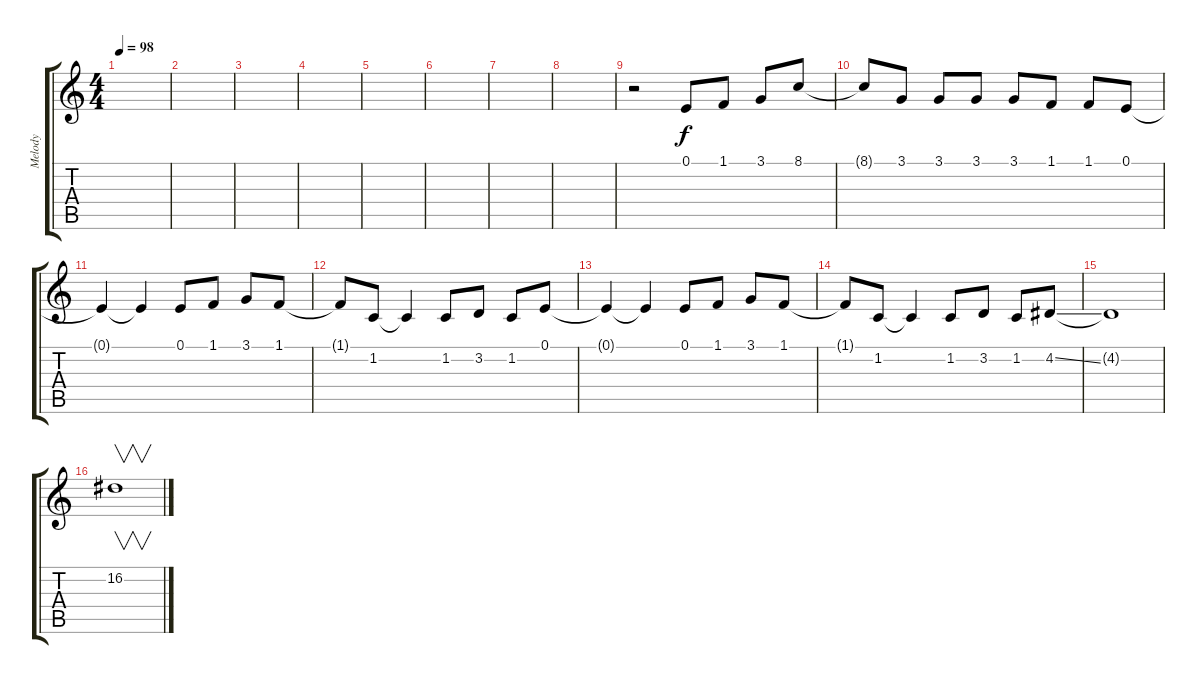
\track ("Melody" "Melody") {instrument acousticgrandpiano}
\staff {score tabs}
\tuning (E4 B3 G3 D3 A2 E2) {hide}
\ts (4 4)
\tempo 98
\clef g2
\ks c
|
|
|
|
|
|
|
|
r.2 0.1.8 1.1.8 3.1.8 8.1.8 |
8.1{t}.8 3.1.8 3.1.8 3.1.8 3.1.8 1.1.8 1.1.8 0.1.8 |
0.1{t}.4 0.1{t}.4 0.1.8 1.1.8 3.1.8 1.1.8 |
1.1{t}.8 1.2.8 1.2{t}.4 1.2.8 3.2.8 1.2.8 0.1.8 |
0.1{t}.4 0.1{t}.4 0.1.8 1.1.8 3.1.8 1.1.8 |
1.1{t}.8 1.2.8 1.2{t}.4 1.2.8 3.2.8 1.2.8 4.2{ss}.8 |
4.2{t}.1 |
16.2.1{v}
